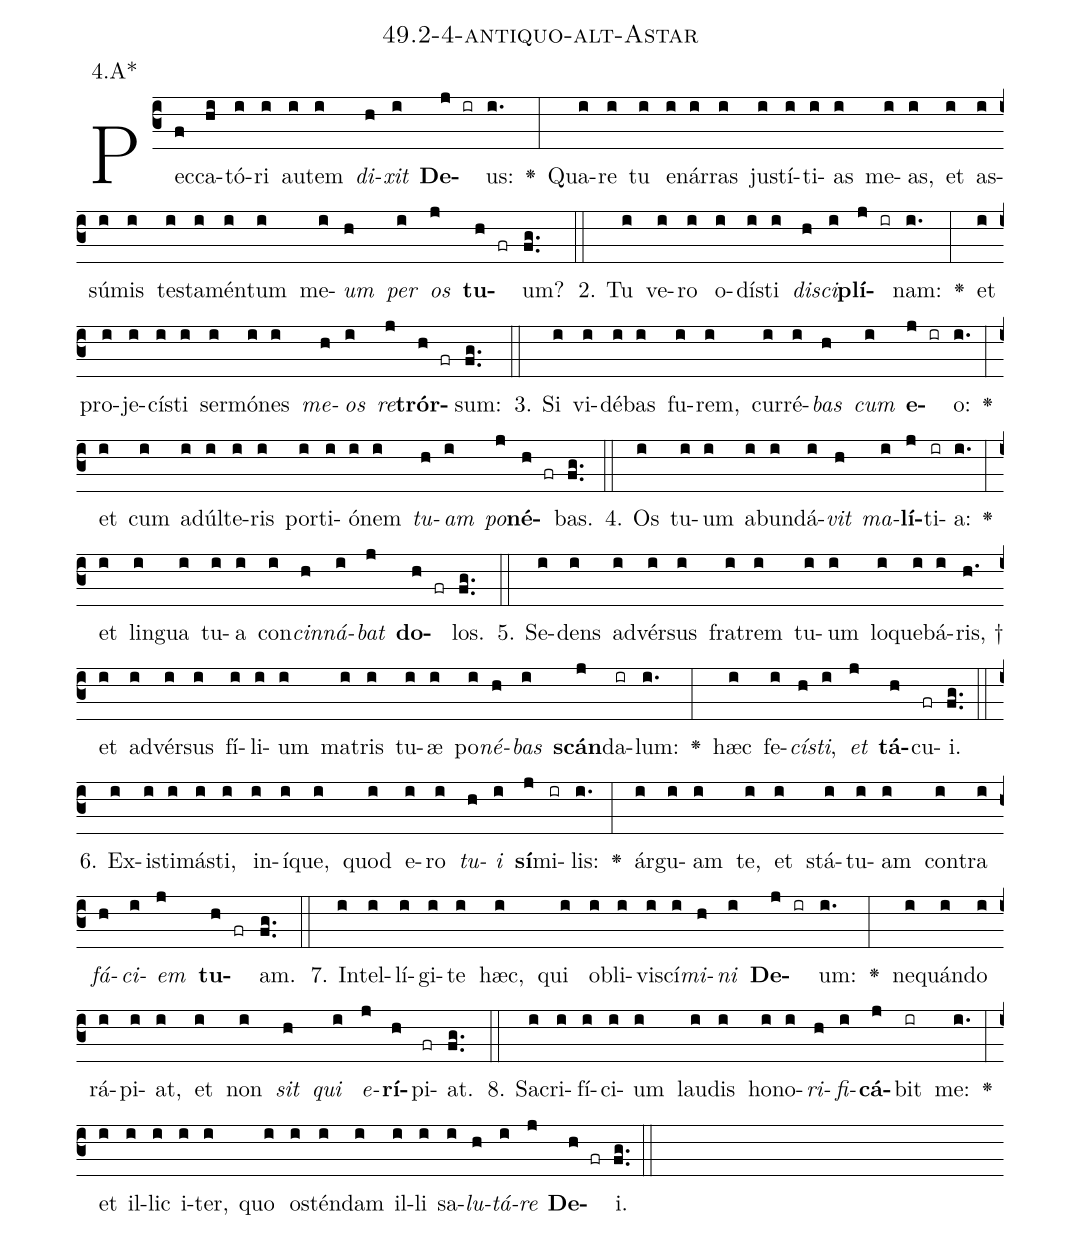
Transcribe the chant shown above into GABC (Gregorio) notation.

name: 49.2-4-antiquo-alt-Astar;
annotation: 4.A*;
%%
(c3)Pec(f)ca(hi)tó(i)ri(i) au(i)tem(i) <i>di</i>(h)<i>xit</i>(i) <b>De</b>(j ir)us:(i.) <v>\greheightstar</v>(:) Qua(i)re(i) tu(i) e(i)nár(i)ras(i) jus(i)tí(i)ti(i)as(i) me(i)as,(i) et(i) as(i)sú(i)mis(i) tes(i)ta(i)mén(i)tum(i) me(i)<i>um</i>(h) <i>per</i>(i) <i>os</i>(j) <b>tu</b>(h fr)um?(fg..) (::)
2. Tu(i) ve(i)ro(i) o(i)dís(i)ti(i) <i>di</i>(h)<i>sci</i>(i)<b>plí</b>(j ir)nam:(i.) <v>\greheightstar</v>(:) et(i) pro(i)je(i)cís(i)ti(i) ser(i)mó(i)nes(i) <i>me</i>(h)<i>os</i>(i) <i>re</i>(j)<b>trór</b>(h fr)sum:(fg..) (::)
3. Si(i) vi(i)dé(i)bas(i) fu(i)rem,(i) cur(i)ré(i)<i>bas</i>(h) <i>cum</i>(i) <b>e</b>(j ir)o:(i.) <v>\greheightstar</v>(:) et(i) cum(i) ad(i)úl(i)te(i)ris(i) por(i)ti(i)ó(i)nem(i) <i>tu</i>(h)<i>am</i>(i) <i>po</i>(j)<b>né</b>(h fr)bas.(fg..) (::)
4. Os(i) tu(i)um(i) ab(i)un(i)dá(i)<i>vit</i>(h) <i>ma</i>(i)<b>lí</b>(j)ti(ir)a:(i.) <v>\greheightstar</v>(:) et(i) lin(i)gua(i) tu(i)a(i) con(i)<i>cin</i>(h)<i>ná</i>(i)<i>bat</i>(j) <b>do</b>(h fr)los.(fg..) (::)
5. Se(i)dens(i) ad(i)vér(i)sus(i) fra(i)trem(i) tu(i)um(i) lo(i)que(i)bá(i)ris, †(h.) et(i) ad(i)vér(i)sus(i) fí(i)li(i)um(i) ma(i)tris(i) tu(i)æ(i) po(i)<i>né</i>(h)<i>bas</i>(i) <b>scán</b>(j)da(ir)lum:(i.) <v>\greheightstar</v>(:) hæc(i) fe(i)<i>cís</i>(h)<i>ti</i>,(i) <i>et</i>(j) <b>tá</b>(h)cu(fr)i.(fg..) (::)
6. Ex(i)is(i)ti(i)más(i)ti,(i) in(i)í(i)que,(i) quod(i) e(i)ro(i) <i>tu</i>(h)<i>i</i>(i) <b>sí</b>(j)mi(ir)lis:(i.) <v>\greheightstar</v>(:) ár(i)gu(i)am(i) te,(i) et(i) stá(i)tu(i)am(i) con(i)tra(i) <i>fá</i>(h)<i>ci</i>(i)<i>em</i>(j) <b>tu</b>(h fr)am.(fg..) (::)
7. In(i)tel(i)lí(i)gi(i)te(i) hæc,(i) qui(i) ob(i)li(i)vi(i)scí(i)<i>mi</i>(h)<i>ni</i>(i) <b>De</b>(j ir)um:(i.) <v>\greheightstar</v>(:) ne(i)quán(i)do(i) rá(i)pi(i)at,(i) et(i) non(i) <i>sit</i>(h) <i>qui</i>(i) <i>e</i>(j)<b>rí</b>(h)pi(fr)at.(fg..) (::)
8. Sa(i)cri(i)fí(i)ci(i)um(i) lau(i)dis(i) ho(i)no(i)<i>ri</i>(h)<i>fi</i>(i)<b>cá</b>(j)bit(ir) me:(i.) <v>\greheightstar</v>(:) et(i) il(i)lic(i) i(i)ter,(i) quo(i) os(i)tén(i)dam(i) il(i)li(i) sa(i)<i>lu</i>(h)<i>tá</i>(i)<i>re</i>(j) <b>De</b>(h fr)i.(fg..) (::)
